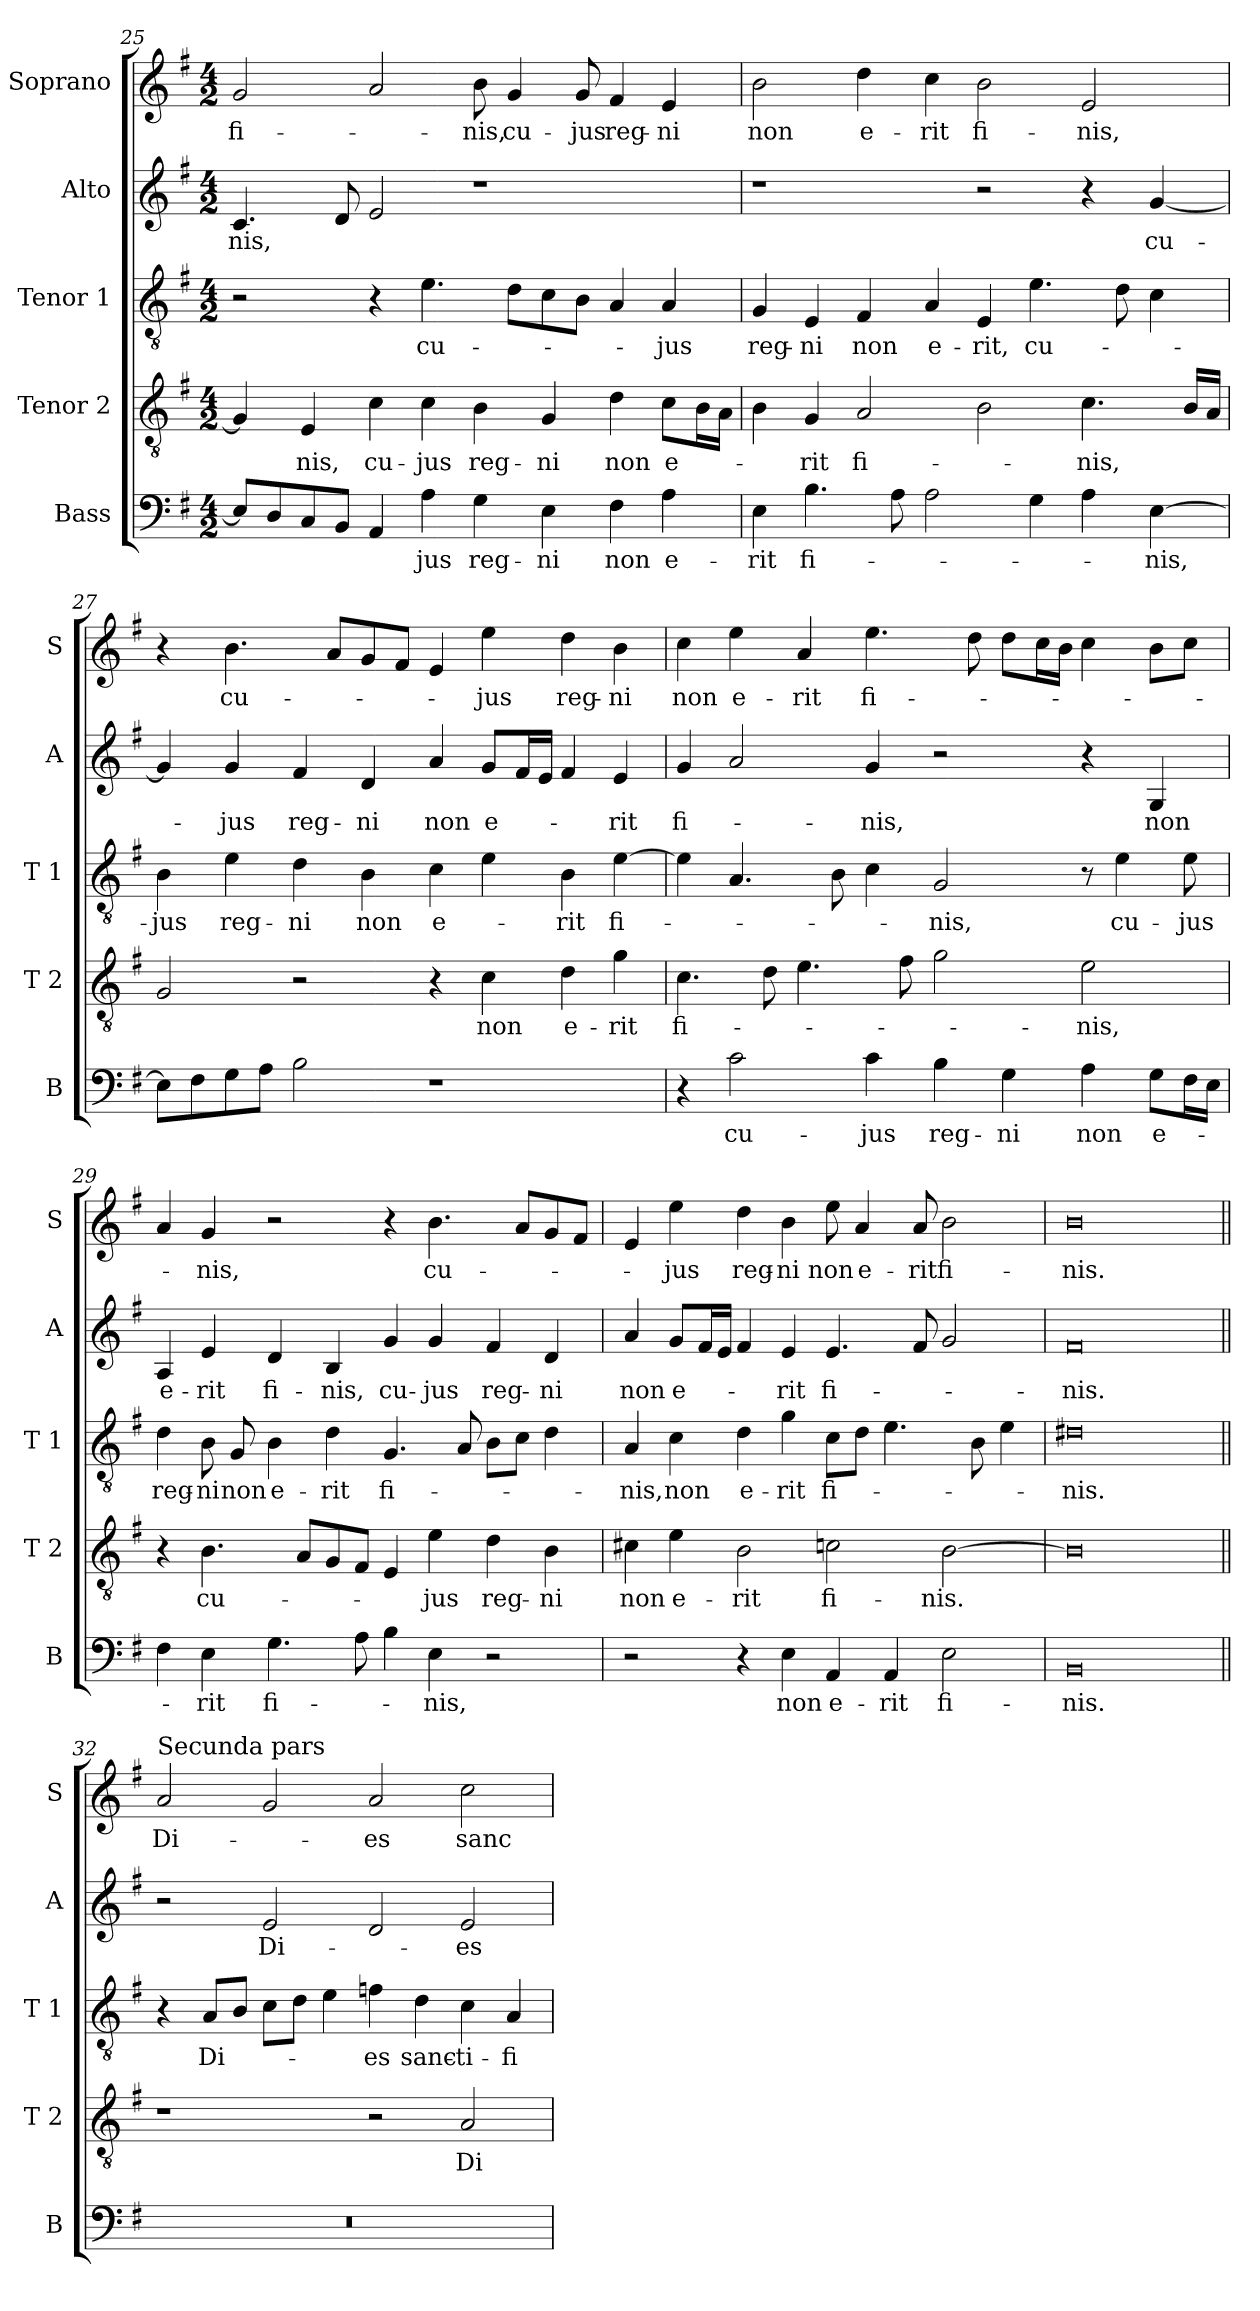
**kern	**text	**kern	**text	**kern	**text	**kern	**text	**kern	**text
*part5	*part5	*part4	*part4	*part3	*part3	*part2	*part2	*part1	*part1
*staff5	*staff5	*staff4	*staff4	*staff3	*staff3	*staff2	*staff2	*staff1	*staff1
*I"Bass	*	*I"Tenor 2	*	*I"Tenor 1	*	*I"Alto	*	*I"Soprano	*
*I'B	*	*I'T 2	*	*I'T 1	*	*I'A	*	*I'S	*
!!LO:PB:g=z
*clefF4	*	*clefGv2	*	*clefGv2	*	*clefG2	*	*clefG2	*
*k[f#]	*	*k[f#]	*	*k[f#]	*	*k[f#]	*	*k[f#]	*
*G:	*	*G:	*	*G:	*	*G:	*	*G:	*
*M4/2	*	*M4/2	*	*M4/2	*	*M4/2	*	*M4/2	*
=25	=25	=25	=25	=25	=25	=25	=25	=25	=25
!	!	!	!	!	!	!	!LO:LY:b	!	!LO:LY:b
8E/L]	.	4G/]	.	2r	.	4.c/	-nis,	2g/	fi-
8D/	.	.	.	.	.	.	.	.	.
!	!	!	!LO:LY:b	!	!	!	!	!	!
8C/	.	4E/	-nis,	.	.	.	.	.	.
8BB/J	.	.	.	.	.	8d/	.	.	.
!	!	!	!LO:LY:b	!	!	!	!	!	!
4AA/	.	4c\	cu-	4r	.	2e/	.	2a/	.
!	!LO:LY:b	!	!LO:LY:b	!	!LO:LY:b	!	!	!	!
4A\	-jus	4c\	-jus	4.e\	cu-	.	.	.	.
!	!LO:LY:b	!	!LO:LY:b	!	!	!	!	!	!LO:LY:b
4G\	reg-	4B\	reg-	.	.	1r	.	8b\	-nis,
!	!	!	!	!	!	!	!	!	!LO:LY:b
.	.	.	.	8d\L	.	.	.	4g/	cu-
!	!LO:LY:b	!	!LO:LY:b	!	!	!	!	!	!
4E\	-ni	4G/	-ni	8c\	.	.	.	.	.
!	!	!	!	!	!	!	!	!	!LO:LY:b
.	.	.	.	8B\J	.	.	.	8g/	-jus
!	!LO:LY:b	!	!LO:LY:b	!	!	!	!	!	!LO:LY:b
4F#\	non	4d\	non	4A/	.	.	.	4f#/	reg-
!	!LO:LY:b	!	!LO:LY:b	!	!LO:LY:b	!	!	!	!LO:LY:b
4A\	e-	8c\L	e-	4A/	-jus	.	.	4e/	-ni
.	.	16B\L	.	.	.	.	.	.	.
.	.	16A\JJ	.	.	.	.	.	.	.
=26	=26	=26	=26	=26	=26	=26	=26	=26	=26
!	!LO:LY:b	!	!	!	!LO:LY:b	!	!	!	!LO:LY:b
4E\	-rit	4B\	.	4G/	reg-	1r	.	2b\	non
!	!LO:LY:b	!	!LO:LY:b	!	!LO:LY:b	!	!	!	!
4.B\	fi-	4G/	-rit	4E/	-ni	.	.	.	.
!	!	!	!LO:LY:b	!	!LO:LY:b	!	!	!	!LO:LY:b
.	.	2A/	fi-	4F#/	non	.	.	4dd\	e-
8A\	.	.	.	.	.	.	.	.	.
!	!	!	!	!	!LO:LY:b	!	!	!	!LO:LY:b
2A\	.	.	.	4A/	e-	.	.	4cc\	-rit
!	!	!	!	!	!LO:LY:b	!	!	!	!LO:LY:b
.	.	2B\	.	4E/	-rit,	2r	.	2b\	fi-
!	!	!	!	!	!LO:LY:b	!	!	!	!
4G\	.	.	.	4.e\	cu-	.	.	.	.
!	!	!	!LO:LY:b	!	!	!	!	!	!LO:LY:b
4A\	.	4.c\	-nis,	.	.	4r	.	2e/	-nis,
.	.	.	.	8d\	.	.	.	.	.
!	!LO:LY:b	!	!	!	!	!	!LO:LY:b	!	!
[4E\	-nis,	.	.	4c\	.	[4g/	cu-	.	.
.	.	16B/LL	.	.	.	.	.	.	.
.	.	16A/JJ	.	.	.	.	.	.	.
=27	=27	=27	=27	=27	=27	=27	=27	=27	=27
!	!	!	!	!	!LO:LY:b	!	!	!	!
8E\L]	.	2G/	.	4B\	-jus	4g/]	.	4r	.
8F#\	.	.	.	.	.	.	.	.	.
!	!	!	!	!	!LO:LY:b	!	!LO:LY:b	!	!LO:LY:b
8G\	.	.	.	4e\	reg-	4g/	-jus	4.b\	cu-
8A\J	.	.	.	.	.	.	.	.	.
!	!	!	!	!	!LO:LY:b	!	!LO:LY:b	!	!
2B\	.	2r	.	4d\	-ni	4f#/	reg-	.	.
.	.	.	.	.	.	.	.	8a/L	.
!	!	!	!	!	!LO:LY:b	!	!LO:LY:b	!	!
.	.	.	.	4B\	non	4d/	-ni	8g/	.
.	.	.	.	.	.	.	.	8f#/J	.
!	!	!	!	!	!LO:LY:b	!	!LO:LY:b	!	!
1r	.	4r	.	4c\	e-	4a/	non	4e/	.
!	!	!	!LO:LY:b	!	!	!	!LO:LY:b	!	!LO:LY:b
.	.	4c\	non	4e\	.	8g/L	e-	4ee\	-jus
.	.	.	.	.	.	16f#/L	.	.	.
.	.	.	.	.	.	16e/JJ	.	.	.
!	!	!	!LO:LY:b	!	!LO:LY:b	!	!	!	!LO:LY:b
.	.	4d\	e-	4B\	-rit	4f#/	.	4dd\	reg-
!	!	!	!LO:LY:b	!	!LO:LY:b	!	!LO:LY:b	!	!LO:LY:b
.	.	4g\	-rit	[4e\	fi-	4e/	-rit	4b\	-ni
!!LO:LB:g=z
=28	=28	=28	=28	=28	=28	=28	=28	=28	=28
!	!	!	!LO:LY:b	!	!	!	!LO:LY:b	!	!LO:LY:b
4r	.	4.c\	fi-	4e\]	.	4g/	fi-	4cc\	non
!	!LO:LY:b	!	!	!	!	!	!	!	!LO:LY:b
2c\	cu-	.	.	4.A/	.	2a/	.	4ee\	e-
.	.	8d\	.	.	.	.	.	.	.
!	!	!	!	!	!	!	!	!	!LO:LY:b
.	.	4.e\	.	.	.	.	.	4a/	-rit
.	.	.	.	8B\	.	.	.	.	.
!	!LO:LY:b	!	!	!	!	!	!LO:LY:b	!	!LO:LY:b
4c\	-jus	.	.	4c\	.	4g/	-nis,	4.ee\	fi-
.	.	8f#\	.	.	.	.	.	.	.
!	!LO:LY:b	!	!	!	!LO:LY:b	!	!	!	!
4B\	reg-	2g\	.	2G/	-nis,	2r	.	.	.
.	.	.	.	.	.	.	.	8dd\	.
!	!LO:LY:b	!	!	!	!	!	!	!	!
4G\	-ni	.	.	.	.	.	.	8dd\L	.
.	.	.	.	.	.	.	.	16cc\L	.
.	.	.	.	.	.	.	.	16b\JJ	.
!	!LO:LY:b	!	!LO:LY:b	!	!	!	!	!	!
4A\	non	2e\	-nis,	8r	.	4r	.	4cc\	.
!	!	!	!	!	!LO:LY:b	!	!	!	!
.	.	.	.	4e\	cu-	.	.	.	.
!	!LO:LY:b	!	!	!	!	!	!LO:LY:b	!	!
8G\L	e-	.	.	.	.	4G/	non	8b\L	.
!	!	!	!	!	!LO:LY:b	!	!	!	!
16F#\L	.	.	.	8e\	-jus	.	.	8cc\J	.
16E\JJ	.	.	.	.	.	.	.	.	.
=29	=29	=29	=29	=29	=29	=29	=29	=29	=29
!	!	!	!	!	!LO:LY:b	!	!LO:LY:b	!	!
4F#\	.	4r	.	4d\	reg-	4A/	e-	4a/	.
!	!LO:LY:b	!	!LO:LY:b	!	!LO:LY:b	!	!LO:LY:b	!	!LO:LY:b
4E\	-rit	4.B\	cu-	8B\	-ni	4e/	-rit	4g/	-nis,
!	!	!	!	!	!LO:LY:b	!	!	!	!
.	.	.	.	8G/	non	.	.	.	.
!	!LO:LY:b	!	!	!	!LO:LY:b	!	!LO:LY:b	!	!
4.G\	fi-	.	.	4B\	e-	4d/	fi-	2r	.
.	.	8A/L	.	.	.	.	.	.	.
!	!	!	!	!	!LO:LY:b	!	!LO:LY:b	!	!
.	.	8G/	.	4d\	-rit	4B/	-nis,	.	.
8A\	.	8F#/J	.	.	.	.	.	.	.
!	!	!	!	!	!LO:LY:b	!	!LO:LY:b	!	!
4B\	.	4E/	.	4.G/	fi-	4g/	cu-	4r	.
!	!LO:LY:b	!	!LO:LY:b	!	!	!	!LO:LY:b	!	!LO:LY:b
4E\	-nis,	4e\	-jus	.	.	4g/	-jus	4.b\	cu-
.	.	.	.	8A/	.	.	.	.	.
!	!	!	!LO:LY:b	!	!	!	!LO:LY:b	!	!
2r	.	4d\	reg-	8B\L	.	4f#/	reg-	.	.
.	.	.	.	8c\J	.	.	.	8a/L	.
!	!	!	!LO:LY:b	!	!	!	!LO:LY:b	!	!
.	.	4B\	-ni	4d\	.	4d/	-ni	8g/	.
.	.	.	.	.	.	.	.	8f#/J	.
=30	=30	=30	=30	=30	=30	=30	=30	=30	=30
!	!	!	!LO:LY:b	!	!LO:LY:b	!	!LO:LY:b	!	!
2r	.	4c#X\	non	4A/	-nis,	4a/	non	4e/	.
!	!	!	!LO:LY:b	!	!LO:LY:b	!	!LO:LY:b	!	!LO:LY:b
.	.	4e\	e-	4c\	non	8g/L	e-	4ee\	-jus
.	.	.	.	.	.	16f#/L	.	.	.
.	.	.	.	.	.	16e/JJ	.	.	.
!	!	!	!LO:LY:b	!	!LO:LY:b	!	!	!	!LO:LY:b
4r	.	2B\	-rit	4d\	e-	4f#/	.	4dd\	reg-
!	!LO:LY:b	!	!	!	!LO:LY:b	!	!LO:LY:b	!	!LO:LY:b
4E\	non	.	.	4g\	-rit	4e/	-rit	4b\	-ni
!	!LO:LY:b	!	!LO:LY:b	!	!LO:LY:b	!	!LO:LY:b	!	!LO:LY:b
4AA/	e-	2cn\	fi-	8c\L	fi-	4.e/	fi-	8ee\	non
!	!	!	!	!	!	!	!	!	!LO:LY:b
.	.	.	.	8d\J	.	.	.	4a/	e-
!	!LO:LY:b	!	!	!	!	!	!	!	!
4AA/	-rit	.	.	4.e\	.	.	.	.	.
!	!	!	!	!	!	!	!	!	!LO:LY:b
.	.	.	.	.	.	8f#/	.	8a/	-rit
!	!LO:LY:b	!	!LO:LY:b	!	!	!	!	!	!LO:LY:b
2E\	fi-	[2B\	-nis.	.	.	2g/	.	2b\	fi-
.	.	.	.	8B\	.	.	.	.	.
.	.	.	.	4e\	.	.	.	.	.
!!LO:LB:g=z
=31	=31	=31	=31	=31	=31	=31	=31	=31	=31
!	!LO:LY:b	!	!	!	!LO:LY:b	!	!LO:LY:b	!	!LO:LY:b
0BB	-nis.	0B]	.	0d#X	-nis.	0f#	-nis.	0b	-nis.
=32||	=32||	=32||	=32||	=32||	=32||	=32||	=32||	=32||	=32||
!	!	!	!	!	!	!	!	!LO:TX:a:t=Secunda pars	!
!	!	!	!	!	!	!	!	!	!LO:LY:b
0r	.	1r	.	4r	.	2r	.	2a/	Di-
!	!	!	!	!	!LO:LY:b	!	!	!	!
.	.	.	.	8A/L	Di-	.	.	.	.
.	.	.	.	8B/J	.	.	.	.	.
!	!	!	!	!	!	!	!LO:LY:b	!	!
.	.	.	.	8c\L	.	2e/	Di-	2g/	.
.	.	.	.	8d\J	.	.	.	.	.
.	.	.	.	4e\	.	.	.	.	.
!	!	!	!	!	!LO:LY:b	!	!	!	!LO:LY:b
.	.	2r	.	4fn\	-es	2d/	.	2a/	-es
!	!	!	!	!	!LO:LY:b	!	!	!	!
.	.	.	.	4d\	sanc-	.	.	.	.
!	!	!	!LO:LY:b	!	!LO:LY:b	!	!LO:LY:b	!	!LO:LY:b
.	.	2A/	Di-	4c\	-ti-	2e/	-es	2cc\	sanc-
!	!	!	!	!	!LO:LY:b	!	!	!	!
.	.	.	.	4A/	-fi-	.	.	.	.
=	=	=	=	=	=	=	=	=	=
*-	*-	*-	*-	*-	*-	*-	*-	*-	*-
